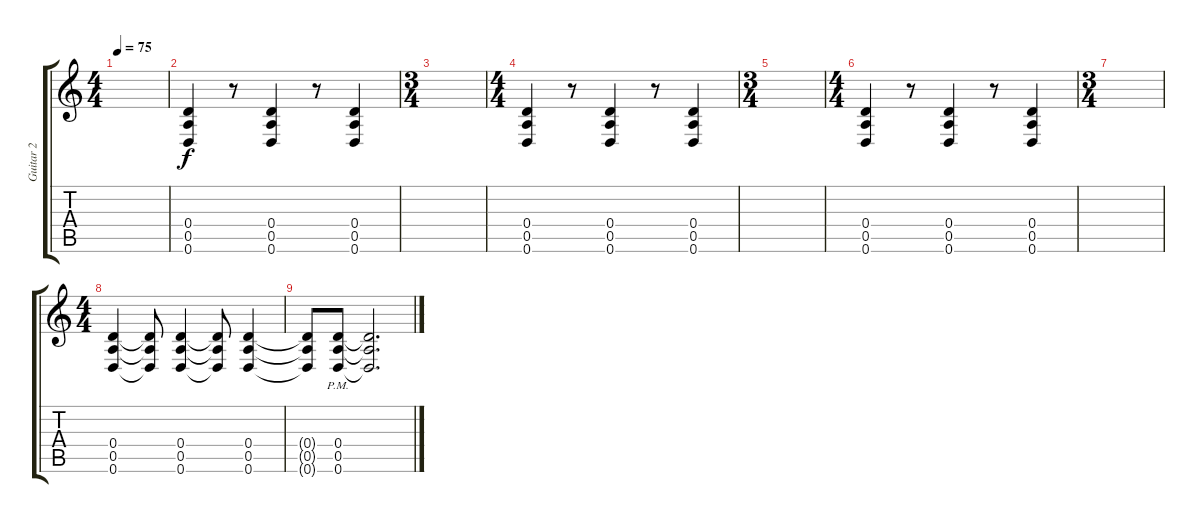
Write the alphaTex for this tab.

\track ("Guitar 2" "Guitar 2") {instrument electricguitarjazz}
\staff {score tabs}
\tuning (E4 B3 G3 D3 A2 D2) {hide}
\ts (4 4)
\tempo 75
\clef g2
\ks c
|
(0.4 0.5 0.6).4 r.8 (0.4 0.5 0.6).4 r.8 (0.4 0.5 0.6).4 |
\ts (3 4)
|
\ts (4 4)
(0.4 0.5 0.6).4 r.8 (0.4 0.5 0.6).4 r.8 (0.4 0.5 0.6).4 |
\ts (3 4)
|
\ts (4 4)
(0.4 0.5 0.6).4 r.8 (0.4 0.5 0.6).4 r.8 (0.4 0.5 0.6).4 |
\ts (3 4)
|
\ts (4 4)
(0.4 0.5 0.6).4 (0.4{t} 0.5{t} 0.6{t}).8 (0.4 0.5 0.6).4 (0.4{t} 0.5{t} 0.6{t}).8 (0.4 0.5 0.6).4 |
(0.4{t} 0.5{t} 0.6{t}).8 (0.4{pm} 0.5{pm} 0.6{pm}).8 (0.4{t} 0.5{t} 0.6{t}).2{d}
